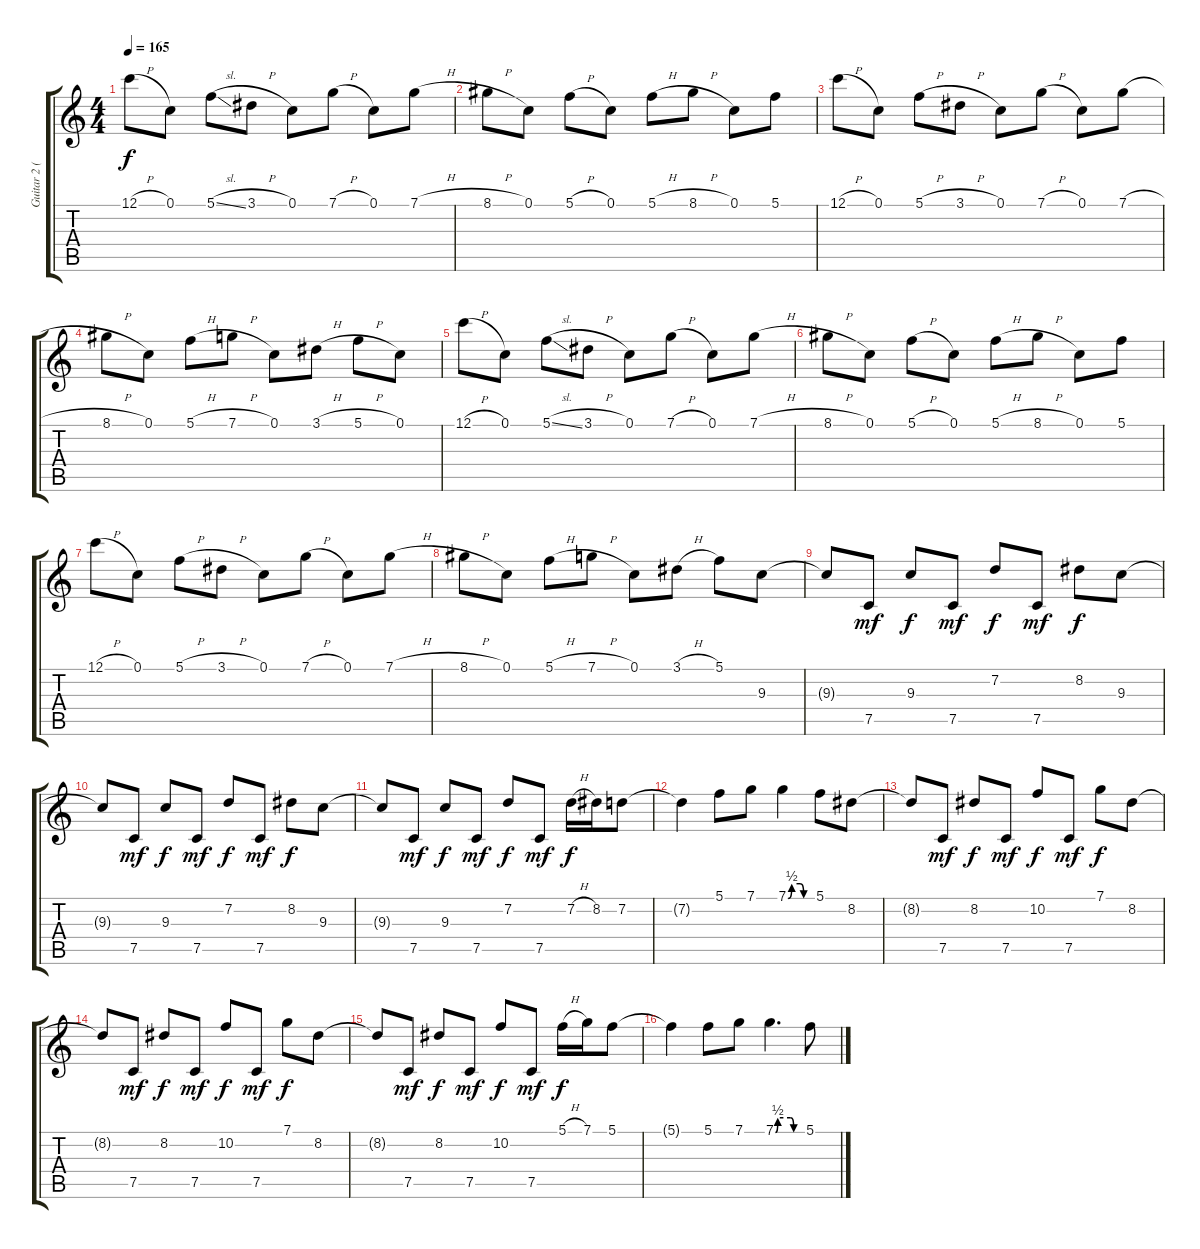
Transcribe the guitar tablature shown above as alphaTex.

\track ("Guitar 2 (Solo)" "Guitar 2 (") {instrument distortionguitar}
\staff {score tabs}
\tuning (C4 G3 Eb3 Bb2 F2 C2) {hide}
\ts (4 4)
\tempo 165
\clef g2
\ks c
12.1{h}.8{dy f} 0.1.8 5.1{sl}.8 3.1{h}.8 0.1.8 7.1{h}.8 0.1.8 7.1{h}.8 |
8.1{h}.8 0.1.8 5.1{h}.8 0.1.8 5.1{h}.8 8.1{h}.8 0.1.8 5.1.8 |
12.1{h}.8 0.1.8 5.1{h}.8 3.1{h}.8 0.1.8 7.1{h}.8 0.1.8 7.1{h}.8 |
8.1{h}.8 0.1.8 5.1{h}.8 7.1{h}.8 0.1.8 3.1{h}.8 5.1{h}.8 0.1.8 |
12.1{h}.8 0.1.8 5.1{sl}.8 3.1{h}.8 0.1.8 7.1{h}.8 0.1.8 7.1{h}.8 |
8.1{h}.8 0.1.8 5.1{h}.8 0.1.8 5.1{h}.8 8.1{h}.8 0.1.8 5.1.8 |
12.1{h}.8 0.1.8 5.1{h}.8 3.1{h}.8 0.1.8 7.1{h}.8 0.1.8 7.1{h}.8 |
8.1{h}.8 0.1.8 5.1{h}.8 7.1{h}.8 0.1.8 3.1{h}.8 5.1.8 9.3.8{balance 13 instrument distortionguitar} |
9.3{t}.8 7.5.8{dy mf} 9.3.8{dy f} 7.5.8{dy mf} 7.2.8{dy f} 7.5.8{dy mf} 8.2.8{dy f} 9.3.8 |
9.3{t}.8 7.5.8{dy mf} 9.3.8{dy f} 7.5.8{dy mf} 7.2.8{dy f} 7.5.8{dy mf} 8.2.8{dy f} 9.3.8 |
9.3{t}.8 7.5.8{dy mf} 9.3.8{dy f} 7.5.8{dy mf} 7.2.8{dy f} 7.5.8{dy mf} 7.2{h}.16{dy f} 8.2.16 7.2.8 |
7.2{t}.4 5.1.8 7.1.8 7.1{be (custom 0 0 9 2 30 2 39 0 60 0)}.4 5.1.8 8.2.8 |
8.2{t}.8 7.5.8{dy mf} 8.2.8{dy f} 7.5.8{dy mf} 10.2.8{dy f} 7.5.8{dy mf} 7.1.8{dy f} 8.2.8 |
8.2{t}.8 7.5.8{dy mf} 8.2.8{dy f} 7.5.8{dy mf} 10.2.8{dy f} 7.5.8{dy mf} 7.1.8{dy f} 8.2.8 |
8.2{t}.8 7.5.8{dy mf} 8.2.8{dy f} 7.5.8{dy mf} 10.2.8{dy f} 7.5.8{dy mf} 5.1{h}.16{dy f} 7.1.16 5.1.8 |
5.1{t}.4 5.1.8 7.1.8 7.1{be (custom 0 0 5 2 34 2 41 0 60 0)}.4{d} 5.1.8
